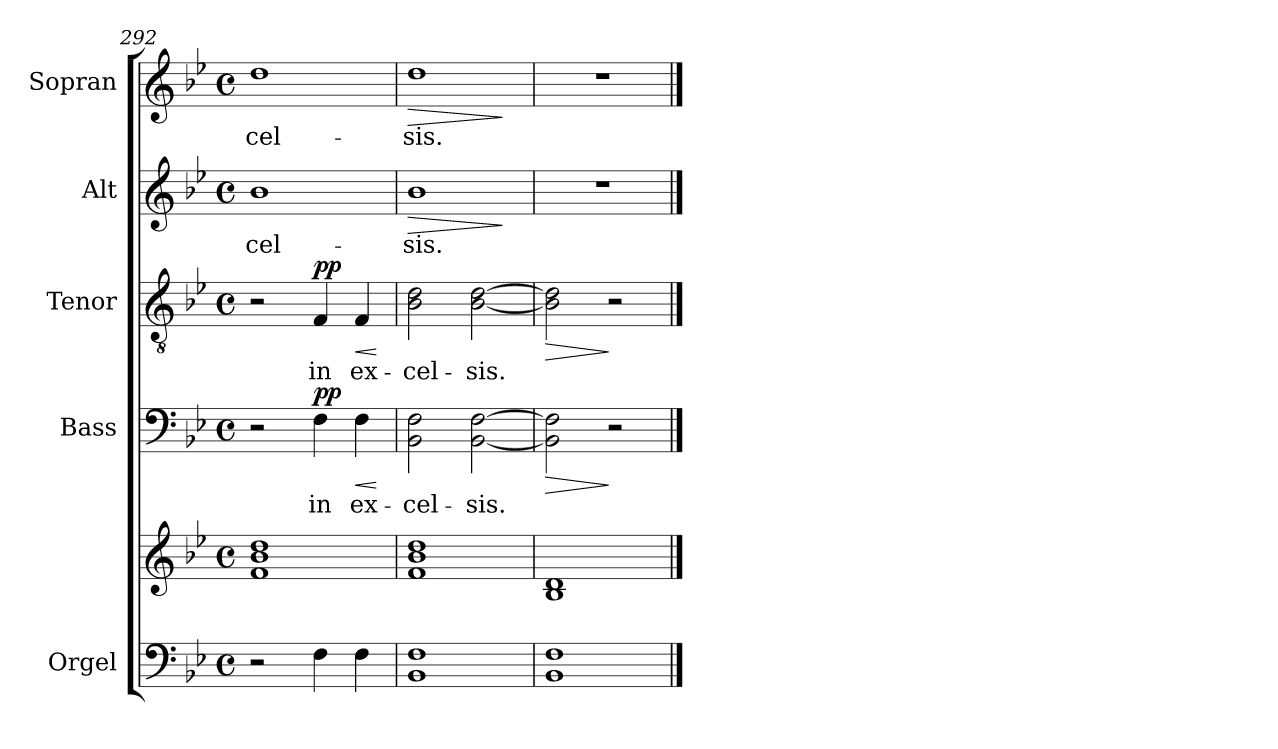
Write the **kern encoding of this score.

**kern	**kern	**kern	**text	**dynam	**kern	**text	**dynam	**kern	**text	**dynam	**kern	**text	**dynam
*part5	*part5	*part4	*part4	*part4	*part3	*part3	*part3	*part2	*part2	*part2	*part1	*part1	*part1
*staff6	*staff5	*staff4	*staff4	*staff4	*staff3	*staff3	*staff3	*staff2	*staff2	*staff2	*staff1	*staff1	*staff1
*I"Orgel	*	*I"Bass	*	*	*I"Tenor	*	*	*I"Alt	*	*	*I"Sopran	*	*
*I'Org.	*	*I'B.	*	*	*I'T.	*	*	*I'A.	*	*	*I'S.	*	*
*clefF4	*clefG2	*clefF4	*	*	*clefGv2	*	*	*clefG2	*	*	*clefG2	*	*
*k[b-e-]	*k[b-e-]	*k[b-e-]	*	*	*k[b-e-]	*	*	*k[b-e-]	*	*	*k[b-e-]	*	*
*B-:	*B-:	*B-:	*	*	*B-:	*	*	*B-:	*	*	*B-:	*	*
*M4/4	*M4/4	*M4/4	*	*	*M4/4	*	*	*M4/4	*	*	*M4/4	*	*
*met(c)	*met(c)	*met(c)	*	*	*met(c)	*	*	*met(c)	*	*	*met(c)	*	*
=292	=292	=292	=292	=292	=292	=292	=292	=292	=292	=292	=292	=292	=292
!	!	!	!	!	!	!	!	!	!LO:LY:b	!	!	!LO:LY:b	!
2r	1f 1b- 1dd	2r	.	.	2r	.	.	1b-	-cel-	.	1dd	-cel-	.
!	!	!	!LO:LY:b	!LO:DY:a	!	!LO:LY:b	!LO:DY:a	!	!	!	!	!	!
4F\	.	4F\	in	pp	4F/	in	pp	.	.	.	.	.	.
!	!	!	!LO:LY:b	!LO:HP:b	!	!LO:LY:b	!LO:HP:b	!	!	!	!	!	!
4F\	.	4F\	ex-	<	4F/	ex-	<	.	.	.	.	.	.
.	.	.	.	[	.	.	[	.	.	.	.	.	.
=293	=293	=293	=293	=293	=293	=293	=293	=293	=293	=293	=293	=293	=293
!	!	!	!LO:LY:b	!	!	!LO:LY:b	!	!	!LO:LY:b	!LO:HP:b	!	!LO:LY:b	!LO:HP:b
1BB- 1F	1f 1b- 1dd	2BB-\ 2F\	-cel-	.	2B-\ 2d\	-cel-	.	1b-	-sis.	>	1dd	-sis.	>
!	!	!	!LO:LY:b	!	!	!LO:LY:b	!	!	!	!	!	!	!
.	.	[2BB-\ [2F\	-sis.	.	[2B-\ [2d\	-sis.	.	.	.	.	.	.	.
.	.	.	.	.	.	.	.	.	.	]	.	.	]
=294	=294	=294	=294	=294	=294	=294	=294	=294	=294	=294	=294	=294	=294
!	!	!	!	!LO:HP:b	!	!	!LO:HP:b	!	!	!	!	!	!
1BB- 1F	1B- 1d	2BB-\] 2F\]	.	>	2B-\] 2d\]	.	>	1r	.	.	1r	.	.
.	.	2r	.	]	2r	.	]	.	.	.	.	.	.
==	==	==	==	==	==	==	==	==	==	==	==	==	==
*-	*-	*-	*-	*-	*-	*-	*-	*-	*-	*-	*-	*-	*-
